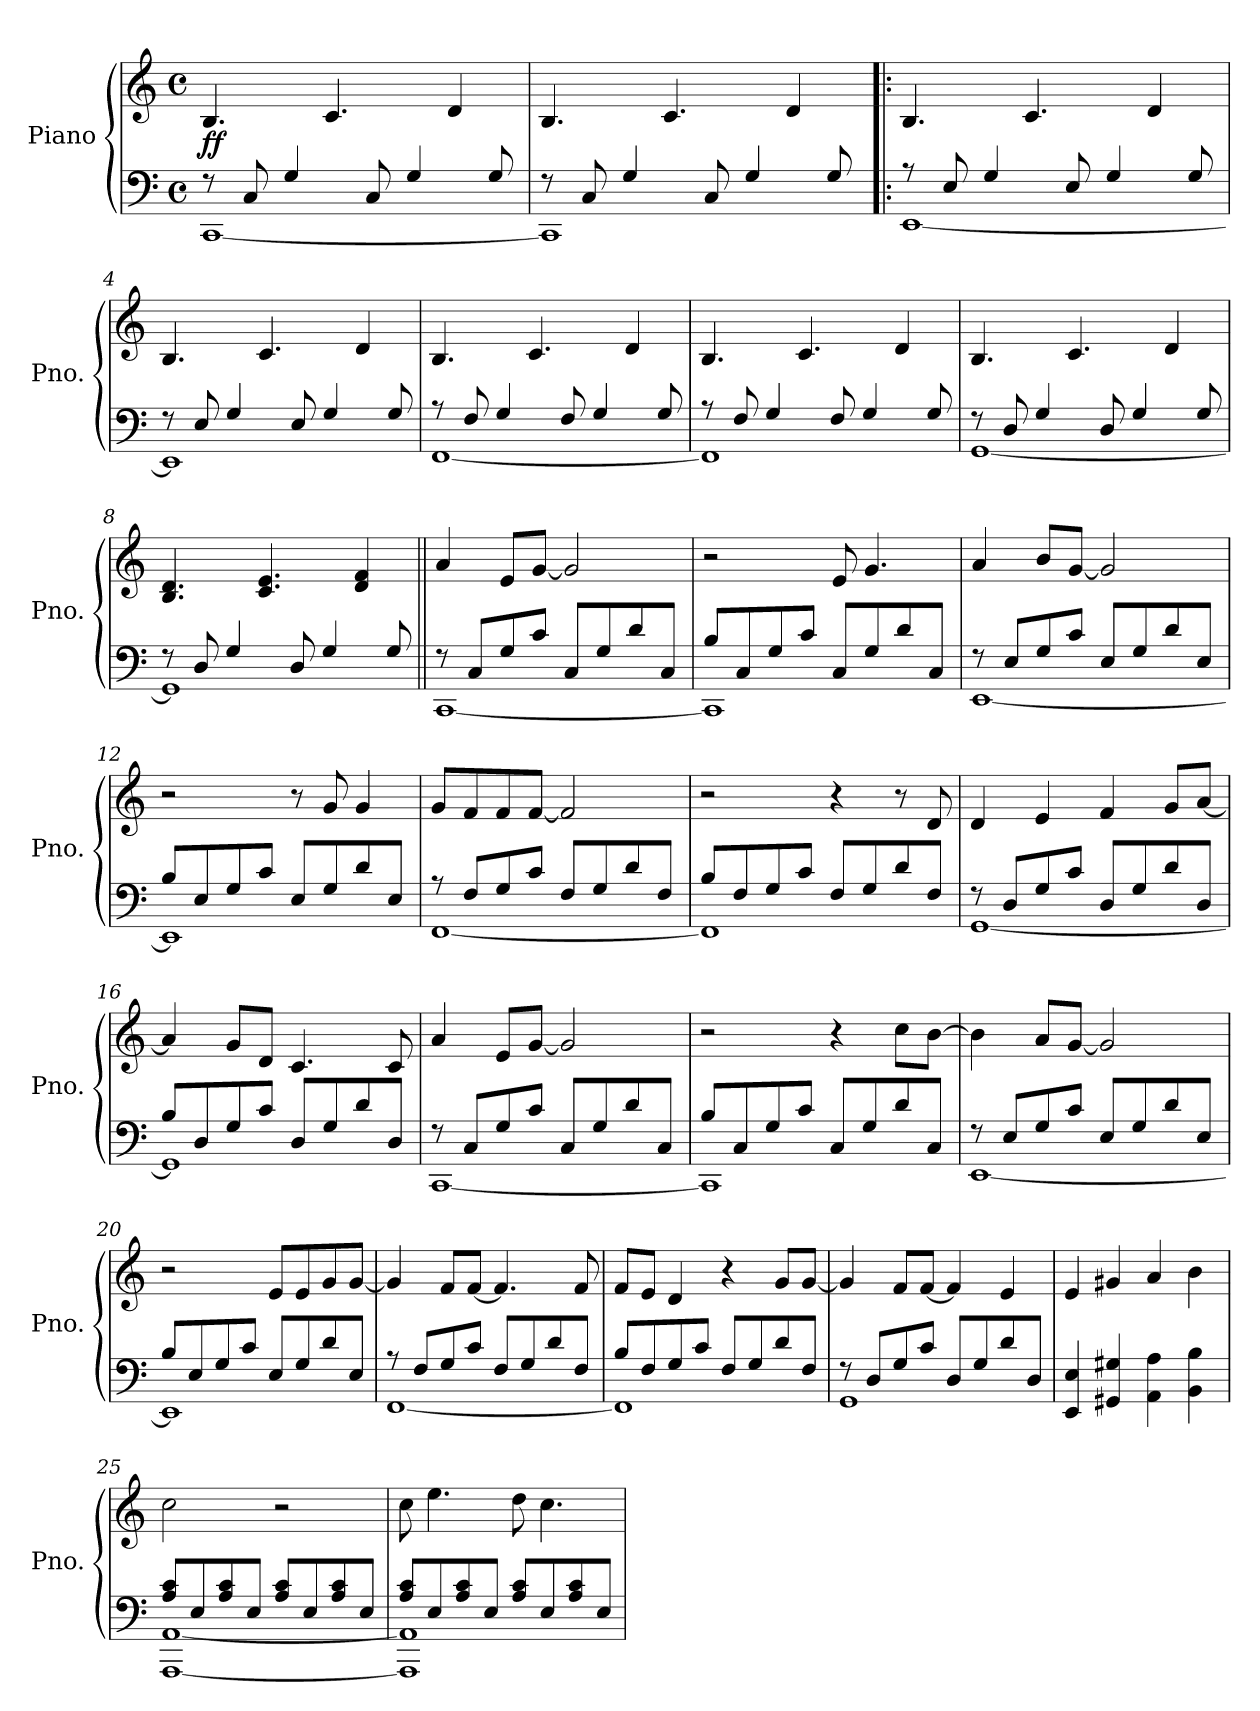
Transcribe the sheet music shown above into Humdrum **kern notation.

**kern	**kern	**dynam
*part1	*part1	*part1
*staff2	*staff1	*staff1/2
*I"Piano	*	*
*I'Pno.	*	*
*clefF4	*clefG2	*
*k[]	*k[]	*
*M4/4	*M4/4	*
*met(c)	*met(c)	*
*MM142	*MM142	*
=1	=1	=1
*^	*	*
!	!	!	!LO:DY:b
8r	[1CC	4.B/	ff
8C/	.	.	.
4G/	.	.	.
.	.	4.c/	.
8C/	.	.	.
4G/	.	.	.
.	.	4d/	.
8G/	.	.	.
=2	=2	=2	=2
8r	1CC]	4.B/	.
8C/	.	.	.
4G/	.	.	.
.	.	4.c/	.
8C/	.	.	.
4G/	.	.	.
.	.	4d/	.
8G/	.	.	.
=3!|:	=3!|:	=3!|:	=3!|:
8r	[1EE	4.B/	.
8E/	.	.	.
4G/	.	.	.
.	.	4.c/	.
8E/	.	.	.
4G/	.	.	.
.	.	4d/	.
8G/	.	.	.
=4	=4	=4	=4
8r	1EE]	4.B/	.
8E/	.	.	.
4G/	.	.	.
.	.	4.c/	.
8E/	.	.	.
4G/	.	.	.
.	.	4d/	.
8G/	.	.	.
!!LO:LB:g=z
=5	=5	=5	=5
8r	[1FF	4.B/	.
8F/	.	.	.
4G/	.	.	.
.	.	4.c/	.
8F/	.	.	.
4G/	.	.	.
.	.	4d/	.
8G/	.	.	.
=6	=6	=6	=6
8r	1FF]	4.B/	.
8F/	.	.	.
4G/	.	.	.
.	.	4.c/	.
8F/	.	.	.
4G/	.	.	.
.	.	4d/	.
8G/	.	.	.
=7	=7	=7	=7
8r	[1GG	4.B/	.
8D/	.	.	.
4G/	.	.	.
.	.	4.c/	.
8D/	.	.	.
4G/	.	.	.
.	.	4d/	.
8G/	.	.	.
=8	=8	=8	=8
8r	1GG]	4.B/ 4.d/	.
8D/	.	.	.
4G/	.	.	.
.	.	4.c/ 4.e/	.
8D/	.	.	.
4G/	.	.	.
.	.	4d/ 4f/	.
8G/	.	.	.
!!LO:LB:g=z
=9||	=9||	=9||	=9||
8r	[1CC	4a/	.
8C/L	.	.	.
8G/	.	8e/L	.
8c/J	.	[8g/J	.
8C/L	.	2g/]	.
8G/	.	.	.
8d/	.	.	.
8C/J	.	.	.
=10	=10	=10	=10
8B/L	1CC]	2r	.
8C/	.	.	.
8G/	.	.	.
8c/J	.	.	.
8C/L	.	8e/	.
8G/	.	4.g/	.
8d/	.	.	.
8C/J	.	.	.
=11	=11	=11	=11
8r	[1EE	4a/	.
8E/L	.	.	.
8G/	.	8b/L	.
8c/J	.	[8g/J	.
8E/L	.	2g/]	.
8G/	.	.	.
8d/	.	.	.
8E/J	.	.	.
=12	=12	=12	=12
8B/L	1EE]	2r	.
8E/	.	.	.
8G/	.	.	.
8c/J	.	.	.
8E/L	.	8r	.
8G/	.	8g/	.
8d/	.	4g/	.
8E/J	.	.	.
!!LO:LB:g=z
=13	=13	=13	=13
8r	[1FF	8g/L	.
8F/L	.	8f/	.
8G/	.	8f/	.
8c/J	.	[8f/J	.
8F/L	.	2f/]	.
8G/	.	.	.
8d/	.	.	.
8F/J	.	.	.
=14	=14	=14	=14
8B/L	1FF]	2r	.
8F/	.	.	.
8G/	.	.	.
8c/J	.	.	.
8F/L	.	4r	.
8G/	.	.	.
8d/	.	8r	.
8F/J	.	8d/	.
=15	=15	=15	=15
8r	[1GG	4d/	.
8D/L	.	.	.
8G/	.	4e/	.
8c/J	.	.	.
8D/L	.	4f/	.
8G/	.	.	.
8d/	.	8g/L	.
8D/J	.	[8a/J	.
=16	=16	=16	=16
8B/L	1GG]	4a/]	.
8D/	.	.	.
8G/	.	8g/L	.
8c/J	.	8d/J	.
8D/L	.	4.c/	.
8G/	.	.	.
8d/	.	.	.
8D/J	.	8c/	.
!!LO:LB:g=z
=17	=17	=17	=17
8r	[1CC	4a/	.
8C/L	.	.	.
8G/	.	8e/L	.
8c/J	.	[8g/J	.
8C/L	.	2g/]	.
8G/	.	.	.
8d/	.	.	.
8C/J	.	.	.
=18	=18	=18	=18
8B/L	1CC]	2r	.
8C/	.	.	.
8G/	.	.	.
8c/J	.	.	.
8C/L	.	4r	.
8G/	.	.	.
8d/	.	8cc\L	.
8C/J	.	[8b\J	.
=19	=19	=19	=19
8r	[1EE	4b\]	.
8E/L	.	.	.
8G/	.	8a/L	.
8c/J	.	[8g/J	.
8E/L	.	2g/]	.
8G/	.	.	.
8d/	.	.	.
8E/J	.	.	.
=20	=20	=20	=20
8B/L	1EE]	2r	.
8E/	.	.	.
8G/	.	.	.
8c/J	.	.	.
8E/L	.	8e/L	.
8G/	.	8e/	.
8d/	.	8g/	.
8E/J	.	[8g/J	.
!!LO:LB:g=z
=21	=21	=21	=21
8r	[1FF	4g/]	.
8F/L	.	.	.
8G/	.	8f/L	.
8c/J	.	[8f/J	.
8F/L	.	4.f/]	.
8G/	.	.	.
8d/	.	.	.
8F/J	.	8f/	.
=22	=22	=22	=22
8B/L	1FF]	8f/L	.
8F/	.	8e/J	.
8G/	.	4d/	.
8c/J	.	.	.
8F/L	.	4r	.
8G/	.	.	.
8d/	.	8g/L	.
8F/J	.	[8g/J	.
=23	=23	=23	=23
8r	1GG	4g/]	.
8D/L	.	.	.
8G/	.	8f/L	.
8c/J	.	[8f/J	.
8D/L	.	4f/]	.
8G/	.	.	.
8d/	.	4e/	.
8D/J	.	.	.
*v	*v	*	*
=24	=24	=24
4EE/ 4E/	4e/	.
4GG#X/ 4G#X/	4g#X/	.
4AA\ 4A\	4a/	.
4BB\ 4B\	4b\	.
!!LO:LB:g=z
=25	=25	=25
*^	*	*
8A/ 8c/L	[1AAA [1AA	2cc\	.
8E/	.	.	.
8A/ 8c/	.	.	.
8E/J	.	.	.
8A/ 8c/L	.	2r	.
8E/	.	.	.
8A/ 8c/	.	.	.
8E/J	.	.	.
=26	=26	=26	=26
8A/ 8c/L	1AAA] 1AA]	8cc\	.
8E/	.	4.ee\	.
8A/ 8c/	.	.	.
8E/J	.	.	.
8A/ 8c/L	.	8dd\	.
8E/	.	4.cc\	.
8A/ 8c/	.	.	.
8E/J	.	.	.
*v	*v	*	*
=	=	=
*-	*-	*-
